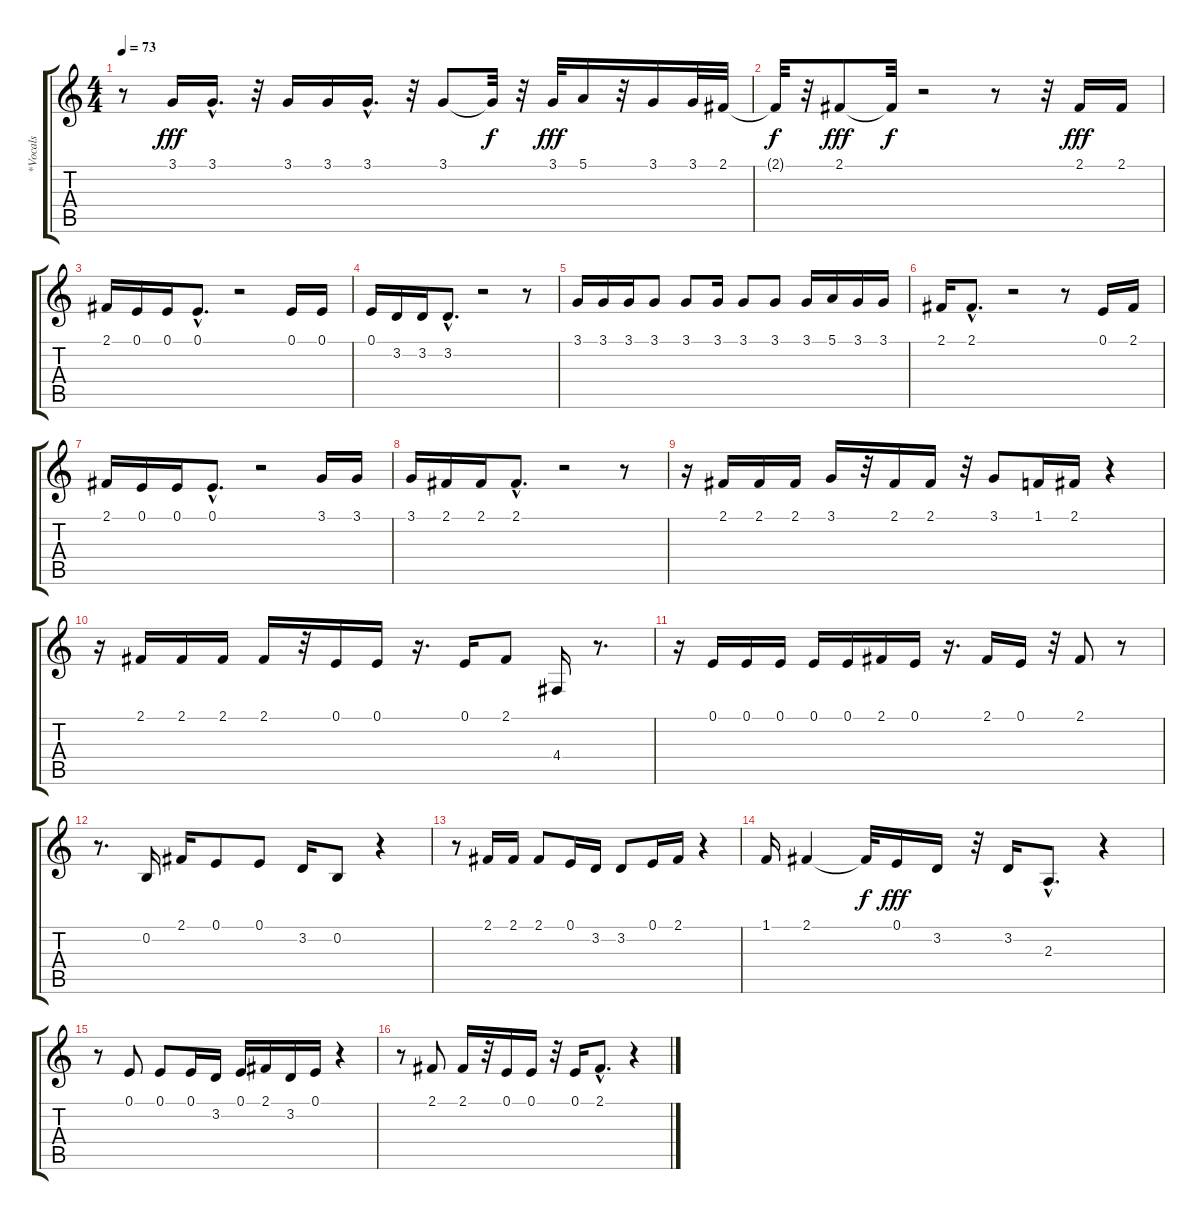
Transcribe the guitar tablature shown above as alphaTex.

\track ("*Vocals" "*Vocals") {instrument altosax}
\staff {score tabs}
\tuning (E4 B3 G3 D3 A2 E2) {hide}
\ts (4 4)
\tempo 73
\clef g2
\ks c
r.8{dy fff} 3.1.16 3.1{hac}.16{d} r.32 3.1.16 3.1.16 3.1{hac}.16{d} r.32 3.1.8 3.1{t}.32{dy f} r.32 3.1.32{dy fff} 5.1.16 r.32 3.1.16 3.1.32 2.1.32 |
2.1{t}.32{dy f} r.32 2.1.8{dy fff} 2.1{t}.32{dy f} r.2 r.8 r.32 2.1.16{dy fff} 2.1.16 |
2.1.16 0.1.16 0.1.16 0.1{hac}.8{d} r.2 0.1.16 0.1.16 |
0.1.16 3.2.16 3.2.16 3.2{hac}.8{d} r.2 r.8 |
3.1.16 3.1.16 3.1.16 3.1.8 3.1.8 3.1.16 3.1.8 3.1.8 3.1.16 5.1.16 3.1.16 3.1.16 |
2.1.16 2.1{hac}.8{d} r.2 r.8 0.1.16 2.1.16 |
2.1.16 0.1.16 0.1.16 0.1{hac}.8{d} r.2 3.1.16 3.1.16 |
3.1.16 2.1.16 2.1.16 2.1{hac}.8{d} r.2 r.8 |
r.16 2.1.16 2.1.16 2.1.16 3.1.16 r.32 2.1.16 2.1.16 r.32 3.1.8 1.1.16 2.1.16 r.4 |
r.16 2.1.16 2.1.16 2.1.16 2.1.16 r.32 0.1.16 0.1.16 r.16{d} 0.1.16 2.1.8 4.4.16 r.8{d} |
r.16 0.1.16 0.1.16 0.1.16 0.1.16 0.1.16 2.1.16 0.1.16 r.16{d} 2.1.16 0.1.16 r.32 2.1.8 r.8 |
r.8{d} 0.2.16 2.1.16 0.1.8 0.1.8 3.2.16 0.2.8 r.4 |
r.8 2.1.16 2.1.16 2.1.8 0.1.16 3.2.16 3.2.8 0.1.16 2.1.16 r.4 |
1.1.16 2.1.4 2.1{t}.32{dy f} 0.1.16{dy fff} 3.2.16 r.32 3.2.16 2.3{hac}.8{d} r.4 |
r.8 0.1.8 0.1.8 0.1.16 3.2.16 0.1.16 2.1.16 3.2.16 0.1.16 r.4 |
r.8 2.1.8 2.1.16 r.32 0.1.16 0.1.16 r.32 0.1.16 2.1{hac}.8{d} r.4
